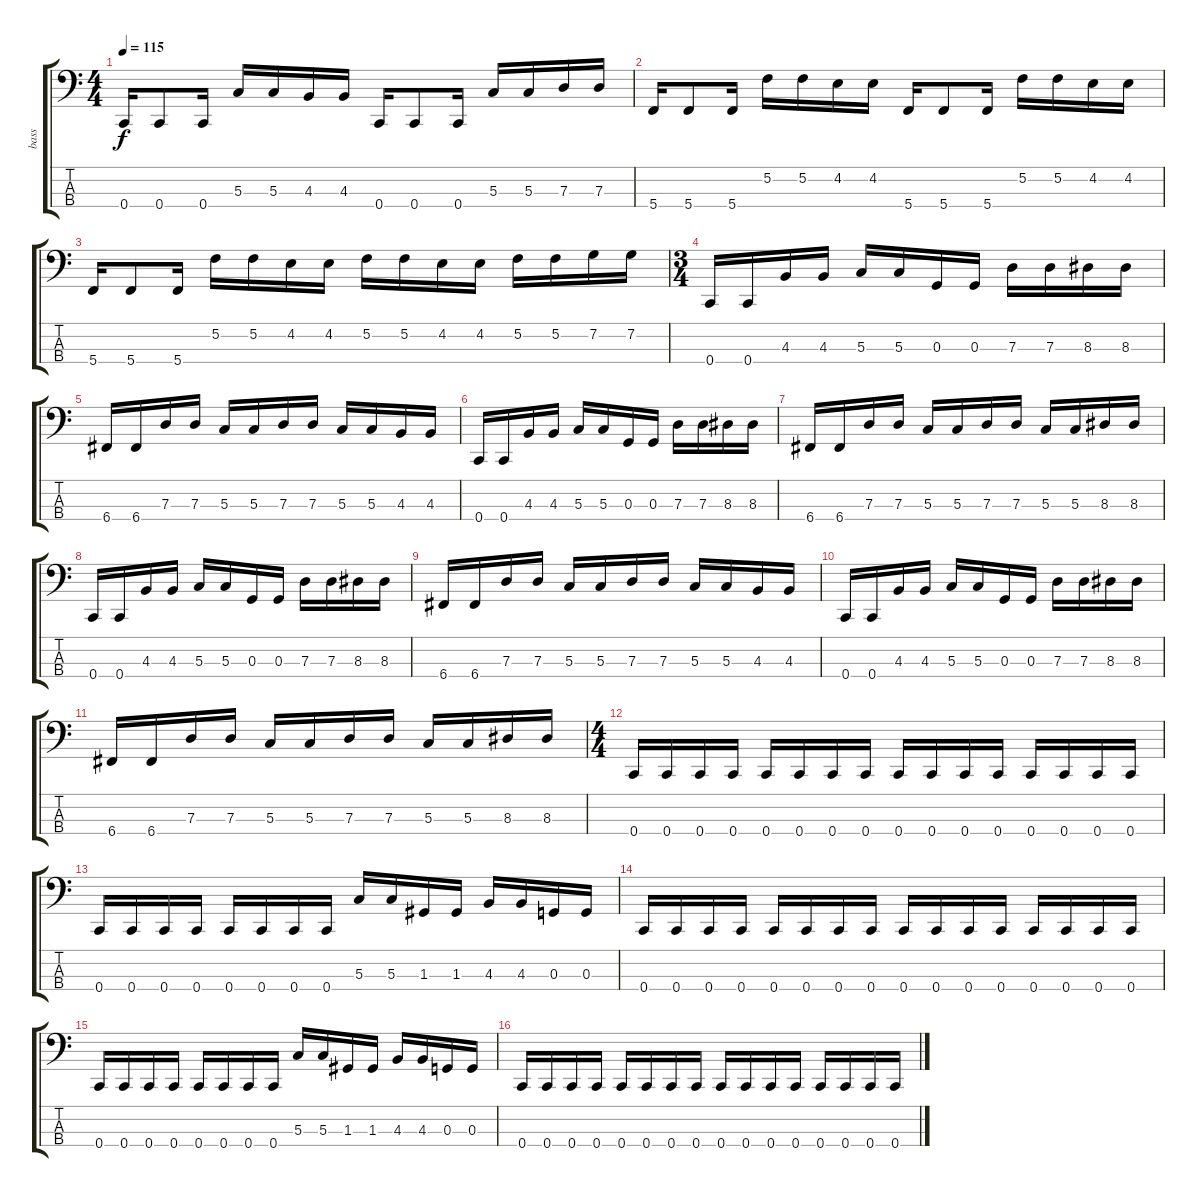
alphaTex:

\track ("bass" "bass") {instrument electricbasspick}
\staff {score tabs}
\tuning (F2 C2 G1 C1) {hide}
\ts (4 4)
\tempo 115
\clef f4
\ks c
0.4.16{dy f} 0.4.8 0.4.16 5.3.16 5.3.16 4.3.16 4.3.16 0.4.16 0.4.8 0.4.16 5.3.16 5.3.16 7.3.16 7.3.16 |
5.4.16 5.4.8 5.4.16 5.2.16 5.2.16 4.2.16 4.2.16 5.4.16 5.4.8 5.4.16 5.2.16 5.2.16 4.2.16 4.2.16 |
5.4.16 5.4.8 5.4.16 5.2.16 5.2.16 4.2.16 4.2.16 5.2.16 5.2.16 4.2.16 4.2.16 5.2.16 5.2.16 7.2.16 7.2.16 |
\ts (3 4)
0.4.16 0.4.16 4.3.16 4.3.16 5.3.16 5.3.16 0.3.16 0.3.16 7.3.16 7.3.16 8.3.16 8.3.16 |
6.4.16 6.4.16 7.3.16 7.3.16 5.3.16 5.3.16 7.3.16 7.3.16 5.3.16 5.3.16 4.3.16 4.3.16 |
0.4.16 0.4.16 4.3.16 4.3.16 5.3.16 5.3.16 0.3.16 0.3.16 7.3.16 7.3.16 8.3.16 8.3.16 |
6.4.16 6.4.16 7.3.16 7.3.16 5.3.16 5.3.16 7.3.16 7.3.16 5.3.16 5.3.16 8.3.16 8.3.16 |
0.4.16 0.4.16 4.3.16 4.3.16 5.3.16 5.3.16 0.3.16 0.3.16 7.3.16 7.3.16 8.3.16 8.3.16 |
6.4.16 6.4.16 7.3.16 7.3.16 5.3.16 5.3.16 7.3.16 7.3.16 5.3.16 5.3.16 4.3.16 4.3.16 |
0.4.16 0.4.16 4.3.16 4.3.16 5.3.16 5.3.16 0.3.16 0.3.16 7.3.16 7.3.16 8.3.16 8.3.16 |
6.4.16 6.4.16 7.3.16 7.3.16 5.3.16 5.3.16 7.3.16 7.3.16 5.3.16 5.3.16 8.3.16 8.3.16 |
\ts (4 4)
0.4.16 0.4.16 0.4.16 0.4.16 0.4.16 0.4.16 0.4.16 0.4.16 0.4.16 0.4.16 0.4.16 0.4.16 0.4.16 0.4.16 0.4.16 0.4.16 |
0.4.16 0.4.16 0.4.16 0.4.16 0.4.16 0.4.16 0.4.16 0.4.16 5.3.16 5.3.16 1.3.16 1.3.16 4.3.16 4.3.16 0.3.16 0.3.16 |
0.4.16 0.4.16 0.4.16 0.4.16 0.4.16 0.4.16 0.4.16 0.4.16 0.4.16 0.4.16 0.4.16 0.4.16 0.4.16 0.4.16 0.4.16 0.4.16 |
0.4.16 0.4.16 0.4.16 0.4.16 0.4.16 0.4.16 0.4.16 0.4.16 5.3.16 5.3.16 1.3.16 1.3.16 4.3.16 4.3.16 0.3.16 0.3.16 |
0.4.16 0.4.16 0.4.16 0.4.16 0.4.16 0.4.16 0.4.16 0.4.16 0.4.16 0.4.16 0.4.16 0.4.16 0.4.16 0.4.16 0.4.16 0.4.16
